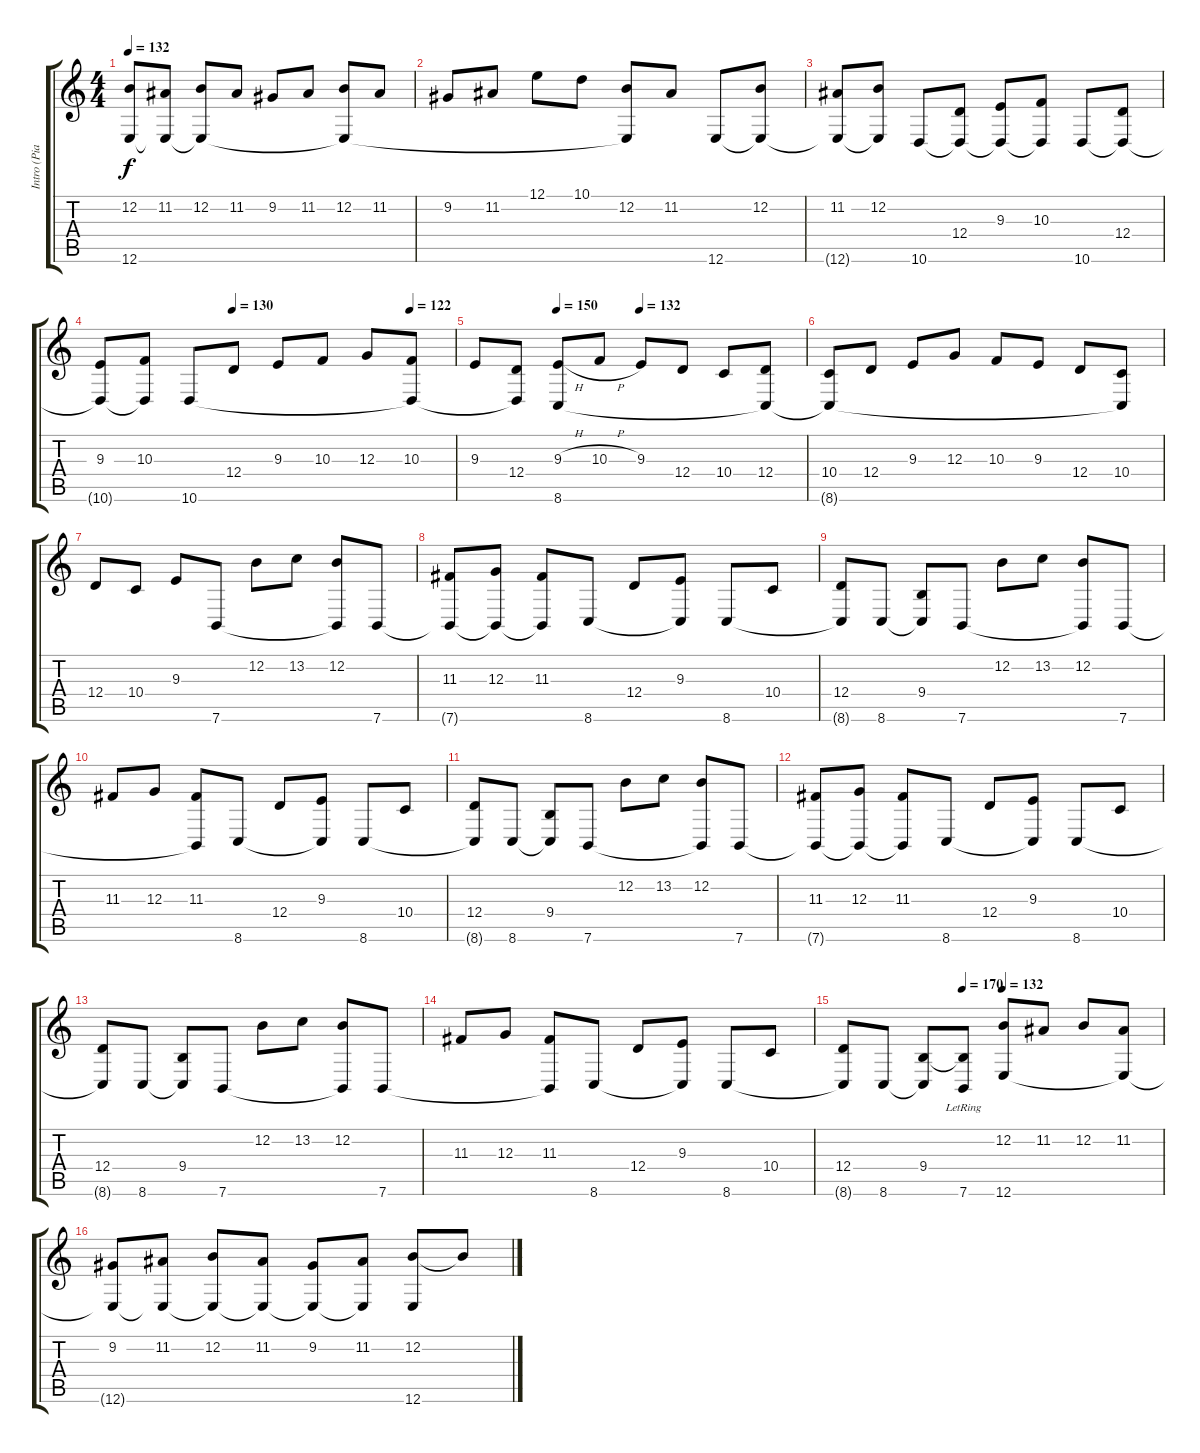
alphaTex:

\track ("Intro (Piano)" "Intro (Pia") {instrument acousticgrandpiano}
\staff {score tabs}
\tuning (E4 B3 G3 D3 A2 E2) {hide}
\ts (4 4)
\tempo 132
\clef g2
\ks c
(12.2 12.6).8{dy f volume 10 instrument acousticgrandpiano} (11.2 12.6{t}).8{volume 11} (12.2 12.6{t}).8{volume 12} 11.2.8{volume 13} 9.2.8{volume 14} 11.2.8{volume 15} (12.2 12.6{t}).8{volume 16} 11.2.8 |
9.2.8 11.2.8 12.1.8 10.1.8 (12.2 12.6{t}).8 11.2.8 12.6.8 (12.2 12.6{t}).8 |
(11.2 12.6{t}).8 (12.2 12.6{t}).8 10.6.8 (12.4 10.6{t}).8 (9.3 10.6{t}).8 (10.3 10.6{t}).8 10.6.8 (12.4 10.6{t}).8 |
\tempo (130 0.375)
\tempo (122 0.875)
(9.3 10.6{t}).8 (10.3 10.6{t}).8 10.6.8 12.4.8 9.3.8 10.3.8 12.3.8 (10.3 10.6{t}).8 |
\tempo (150 0.25)
\tempo (132 0.5)
9.3.8 (12.4 10.6{t}).8 (9.3{h} 8.6).8 10.3{h}.8 9.3.8 12.4.8 10.4.8 (12.4 8.6{t}).8 |
(10.4 8.6{t}).8 12.4.8 9.3.8 12.3.8 10.3.8 9.3.8 12.4.8 (10.4 8.6{t}).8 |
12.4.8 10.4.8 9.3.8 7.6.8 12.2.8 13.2.8 (12.2 7.6{t}).8 7.6.8 |
(11.3 7.6{t}).8 (12.3 7.6{t}).8 (11.3 7.6{t}).8 8.6.8 12.4.8 (9.3 8.6{t}).8 8.6.8 10.4.8 |
(12.4 8.6{t}).8 8.6.8 (9.4 8.6{t}).8 7.6.8 12.2.8 13.2.8 (12.2 7.6{t}).8 7.6.8 |
11.3.8 12.3.8 (11.3 7.6{t}).8 8.6.8 12.4.8 (9.3 8.6{t}).8 8.6.8 10.4.8 |
(12.4 8.6{t}).8 8.6.8 (9.4 8.6{t}).8 7.6.8 12.2.8 13.2.8 (12.2 7.6{t}).8 7.6.8 |
(11.3 7.6{t}).8 (12.3 7.6{t}).8 (11.3 7.6{t}).8 8.6.8 12.4.8 (9.3 8.6{t}).8 8.6.8 10.4.8 |
(12.4 8.6{t}).8 8.6.8 (9.4 8.6{t}).8 7.6.8 12.2.8 13.2.8 (12.2 7.6{t}).8 7.6.8 |
11.3.8 12.3.8 (11.3 7.6{t}).8 8.6.8 12.4.8 (9.3 8.6{t}).8 8.6.8 10.4.8 |
\tempo (170 0.375)
\tempo (132 0.5)
(12.4 8.6{t}).8 8.6.8 (9.4 8.6{t}).8 (9.4{t} 7.6{lr}).8 (12.2 12.6).8 11.2.8 12.2.8 (11.2 12.6{t}).8 |
(9.2 12.6{t}).8 (11.2 12.6{t}).8 (12.2 12.6{t}).8 (11.2 12.6{t}).8 (9.2 12.6{t}).8 (11.2 12.6{t}).8 (12.2 12.6).8 12.2{t}.8
